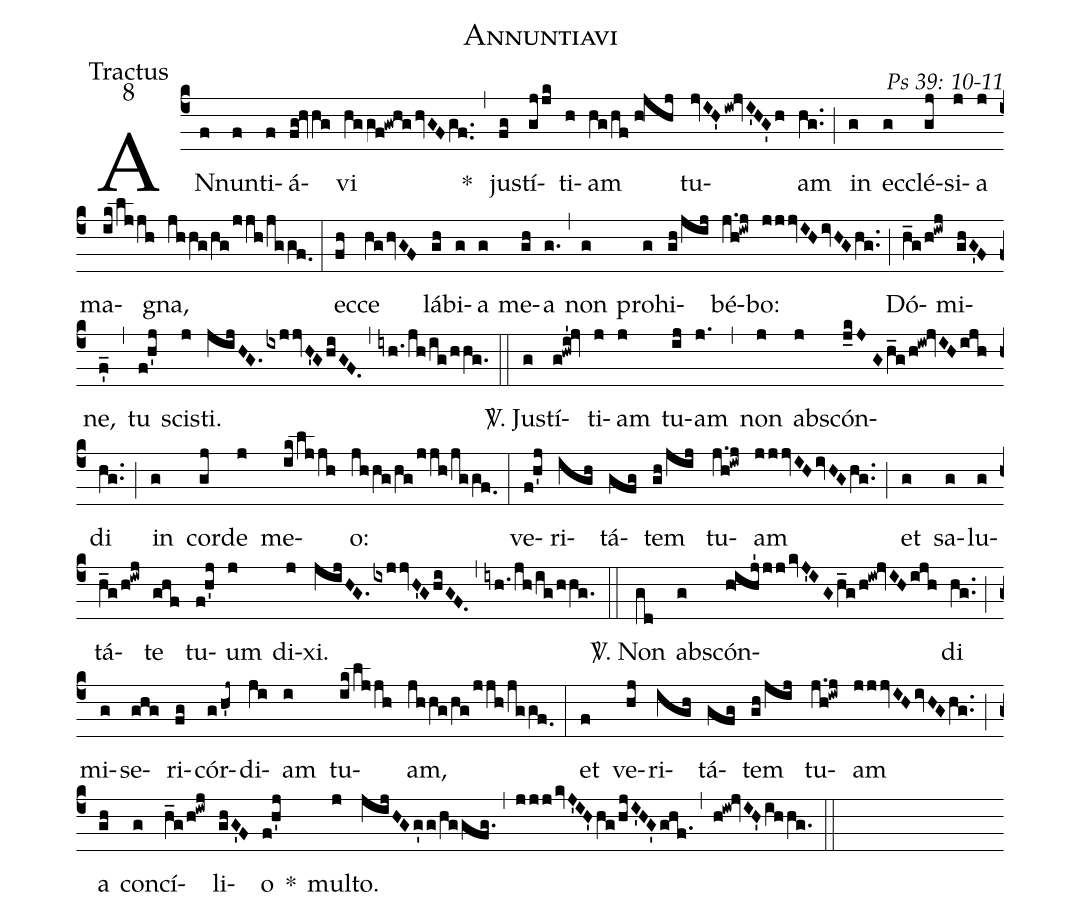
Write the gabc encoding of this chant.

name: Annuntiavi;
office-part: Tractus;
mode: 8;
commentary: Ps 39: 10-11;
%%
(c4) AN(f)nun(f)ti(f)á(fg!hvhg)vi(hggf!gwhghvGFgf..) *(,)
jus(fg)tí(gjjk)ti(h)am(hg/hf//h!jhj) tu(jvIH'iw!jvI'HG'h)am(hg..) (;) in(g) ec(g)clé(gj)si(j)a(j) ma(ik/ljjh)gna,(jhhg/hg/jjh/jggf.0) (:)
ec(fh)ce(hghvGF) lá(gh)bi(g)a(g) me(gh)a(g.) (,) non(g) pro(g)hi(gh/jij)bé(j.h!iwj)bo:(jjjvIHivHGhg..) (;) Dó(h_g/h!iwj)mi(ghG'F)ne,(f'_) (,) tu(f!h'j) scis(j)ti.(jijHG.ixjjvH'GhiGF.) (,) (iyh./jh/ig/hhg.) (::)
<sp>V/</sp>. Jus(g)tí(g!hwi'!jv)ti(j)am(j) tu(ij)am(j.) (,) non(j) abs(j)cón(j_kJ//Gh_g/h!iw!jvIHijh)di(hg..) (;) in(g) cor(gj)de(j) me(ik/ljjh)o:(jhhg/hg/jjh/jggf.0) (:)
ve(f!h'j)ri(igh)tá(gfg)tem(gh/jij) tu(j.h!iwj)am(jjjvIHivHGhg..) (;) et(g) sa(g)lu(g)tá(h_g/h!iwj)te(ghf) tu(f!h'j)um(j) di(j)xi.(jijHG.ixjjvH'GhiGF.) (,) (iyh./jh/ig/hhg.) (::)
<sp>V/</sp>. Non(gd) abs(g)cón(h!!ihj'jjkvJ'IGh_g/h!iw!jvIHijh)di(hg..) (;) mi(g)se(ghg)ri(fg)cór(g/h'j~)di(ji)am(i) tu(ik/ljjh)am,(jhhg/hg/jjh/jggf.0) (:)
et(f) ve(hj)ri(igh)tá(gfg)tem(gh/jij) tu(j.h!iwj)am(jjjvIHivHGhg..) (;) a(gh) con(g)cí(h_g/h!iwj)li(ghG'F)o(f!h'j) *()
mul(j)to.(jijHGg'g/hggfg.) (,) (jjjkvJ'IH'hg/hjI'HG'ghf.1) (,) (h!iw!jvIH'ihhg.) (::)
